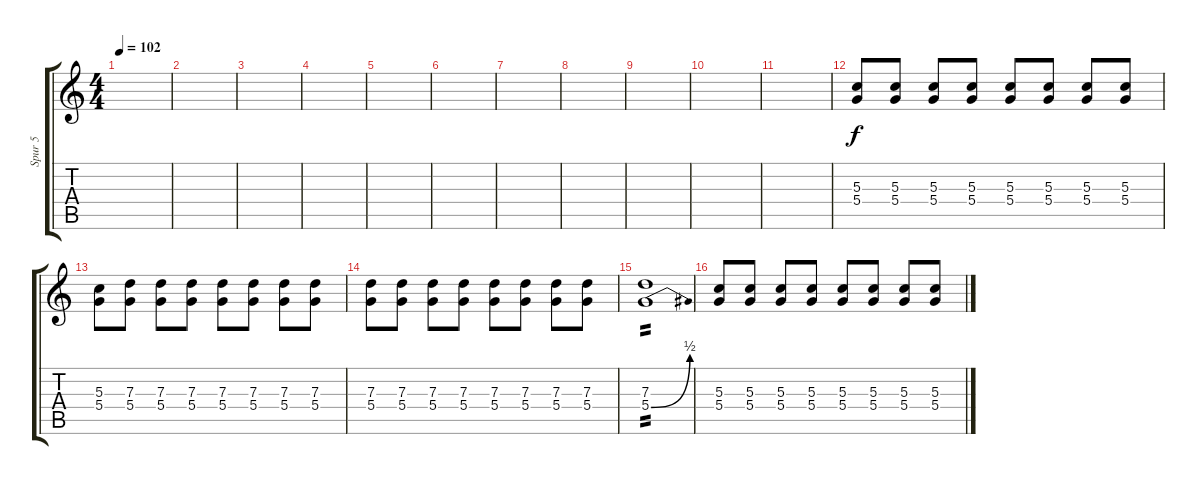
\track ("Spur 5" "Spur 5") {instrument overdrivenguitar}
\staff {score tabs}
\tuning (E4 B3 G3 D3 A2 E2) {hide}
\ts (4 4)
\tempo 102
\clef g2
\ks c
|
|
|
|
|
|
|
|
|
|
|
(5.3 5.4).8 (5.3 5.4).8 (5.3 5.4).8 (5.3 5.4).8 (5.3 5.4).8 (5.3 5.4).8 (5.3 5.4).8 (5.3 5.4).8 |
(5.3 5.4).8 (7.3 5.4).8 (7.3 5.4).8 (7.3 5.4).8 (7.3 5.4).8 (7.3 5.4).8 (7.3 5.4).8 (7.3 5.4).8 |
(7.3 5.4).8 (7.3 5.4).8 (7.3 5.4).8 (7.3 5.4).8 (7.3 5.4).8 (7.3 5.4).8 (7.3 5.4).8 (7.3 5.4).8 |
(7.3 5.4{be (bend 0 0 60 2)}).1{tp 2} |
(5.3 5.4).8 (5.3 5.4).8 (5.3 5.4).8 (5.3 5.4).8 (5.3 5.4).8 (5.3 5.4).8 (5.3 5.4).8 (5.3 5.4).8
